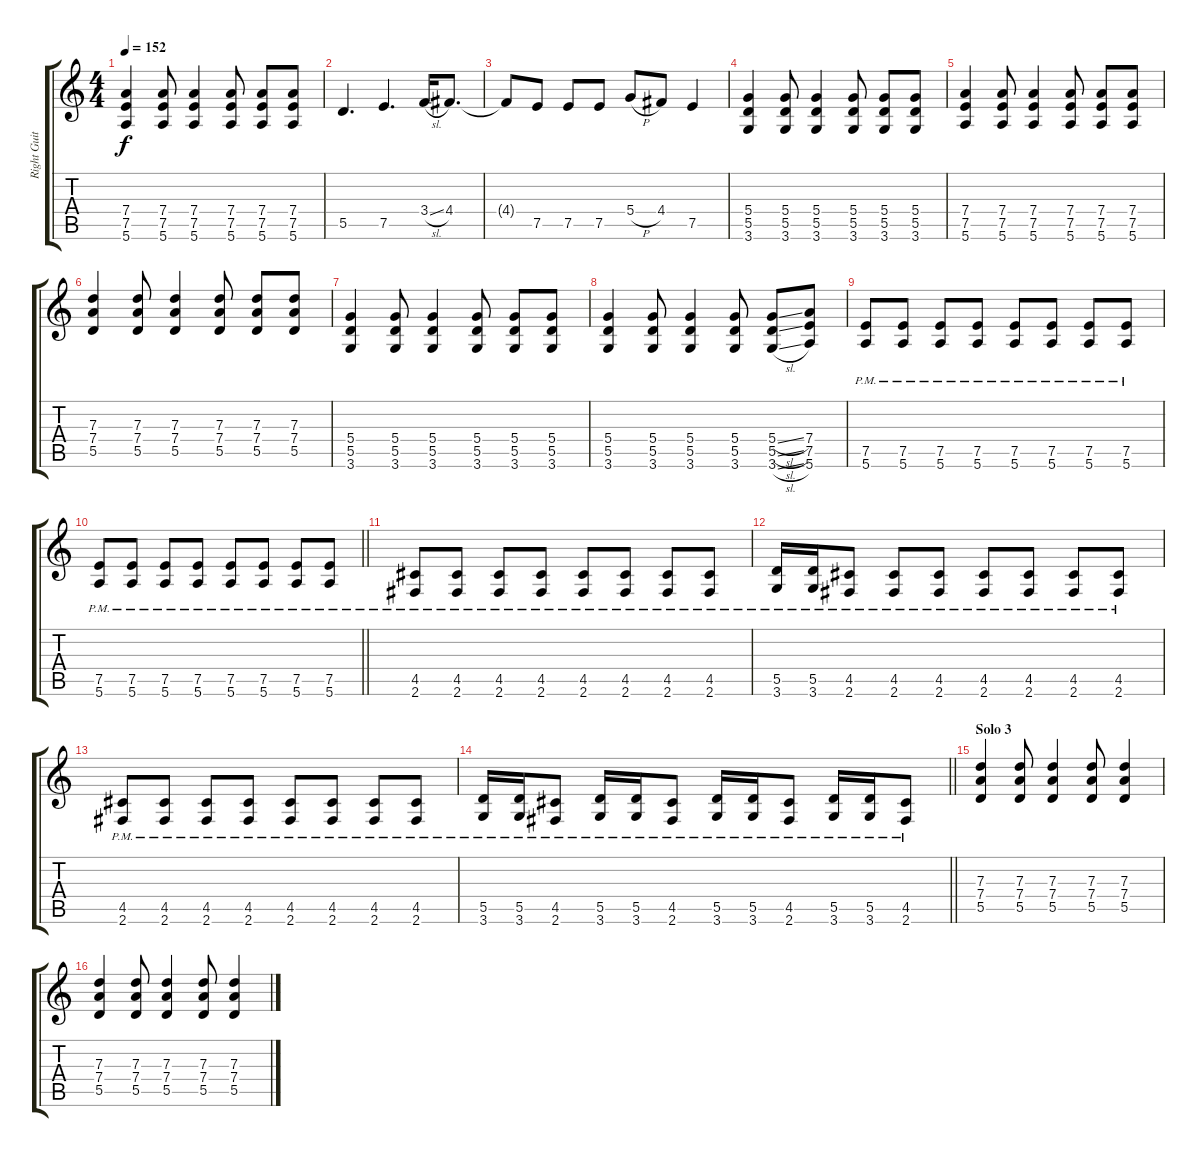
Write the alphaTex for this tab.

\track ("Right Guitar" "Right Guit") {instrument overdrivenguitar}
\staff {score tabs}
\tuning (E4 B3 G3 D3 A2 E2) {hide}
\ts (4 4)
\tempo 152
\clef g2
\ks c
(7.4 7.5 5.6).4{dy f} (7.4 7.5 5.6).8 (7.4 7.5 5.6).4 (7.4 7.5 5.6).8 (7.4 7.5 5.6).8 (7.4 7.5 5.6).8 |
5.5.4{d} 7.5.4{d} 3.4{sl}.16 4.4.8{d} |
4.4{t}.8 7.5.8 7.5.8 7.5.8 5.4{h}.8 4.4.8 7.5.4 |
(5.4 5.5 3.6).4 (5.4 5.5 3.6).8 (5.4 5.5 3.6).4 (5.4 5.5 3.6).8 (5.4 5.5 3.6).8 (5.4 5.5 3.6).8 |
(7.4 7.5 5.6).4 (7.4 7.5 5.6).8 (7.4 7.5 5.6).4 (7.4 7.5 5.6).8 (7.4 7.5 5.6).8 (7.4 7.5 5.6).8 |
(7.3 7.4 5.5).4 (7.3 7.4 5.5).8 (7.3 7.4 5.5).4 (7.3 7.4 5.5).8 (7.3 7.4 5.5).8 (7.3 7.4 5.5).8 |
(5.4 5.5 3.6).4 (5.4 5.5 3.6).8 (5.4 5.5 3.6).4 (5.4 5.5 3.6).8 (5.4 5.5 3.6).8 (5.4 5.5 3.6).8 |
(5.4 5.5 3.6).4 (5.4 5.5 3.6).8 (5.4 5.5 3.6).4 (5.4 5.5 3.6).8 (5.4{sl} 5.5{sl} 3.6{sl}).8 (7.4 7.5 5.6).8 |
(7.5{pm} 5.6{pm}).8 (7.5{pm} 5.6{pm}).8 (7.5{pm} 5.6{pm}).8 (7.5{pm} 5.6{pm}).8 (7.5{pm} 5.6{pm}).8 (7.5{pm} 5.6{pm}).8 (7.5{pm} 5.6{pm}).8 (7.5{pm} 5.6{pm}).8 |
\barLineRight lightlight
(7.5{pm} 5.6{pm}).8 (7.5{pm} 5.6{pm}).8 (7.5{pm} 5.6{pm}).8 (7.5{pm} 5.6{pm}).8 (7.5{pm} 5.6{pm}).8 (7.5{pm} 5.6{pm}).8 (7.5{pm} 5.6{pm}).8 (7.5{pm} 5.6{pm}).8 |
(4.5{pm} 2.6{pm}).8 (4.5{pm} 2.6{pm}).8 (4.5{pm} 2.6{pm}).8 (4.5{pm} 2.6{pm}).8 (4.5{pm} 2.6{pm}).8 (4.5{pm} 2.6{pm}).8 (4.5{pm} 2.6{pm}).8 (4.5{pm} 2.6{pm}).8 |
(5.5{pm} 3.6{pm}).16 (5.5{pm} 3.6{pm}).16 (4.5{pm} 2.6{pm}).8 (4.5{pm} 2.6{pm}).8 (4.5{pm} 2.6{pm}).8 (4.5{pm} 2.6{pm}).8 (4.5{pm} 2.6{pm}).8 (4.5{pm} 2.6{pm}).8 (4.5{pm} 2.6{pm}).8 |
(4.5{pm} 2.6{pm}).8 (4.5{pm} 2.6{pm}).8 (4.5{pm} 2.6{pm}).8 (4.5{pm} 2.6{pm}).8 (4.5{pm} 2.6{pm}).8 (4.5{pm} 2.6{pm}).8 (4.5{pm} 2.6{pm}).8 (4.5{pm} 2.6{pm}).8 |
\barLineRight lightlight
(5.5{pm} 3.6{pm}).16 (5.5{pm} 3.6{pm}).16 (4.5{pm} 2.6{pm}).8 (5.5{pm} 3.6{pm}).16 (5.5{pm} 3.6{pm}).16 (4.5{pm} 2.6{pm}).8 (5.5{pm} 3.6{pm}).16 (5.5{pm} 3.6{pm}).16 (4.5{pm} 2.6{pm}).8 (5.5{pm} 3.6{pm}).16 (5.5{pm} 3.6{pm}).16 (4.5{pm} 2.6{pm}).8 |
\section ("" "Solo 3")
(7.3 7.4 5.5).4 (7.3 7.4 5.5).8 (7.3 7.4 5.5).4 (7.3 7.4 5.5).8 (7.3 7.4 5.5).4 |
(7.3 7.4 5.5).4 (7.3 7.4 5.5).8 (7.3 7.4 5.5).4 (7.3 7.4 5.5).8 (7.3 7.4 5.5).4
